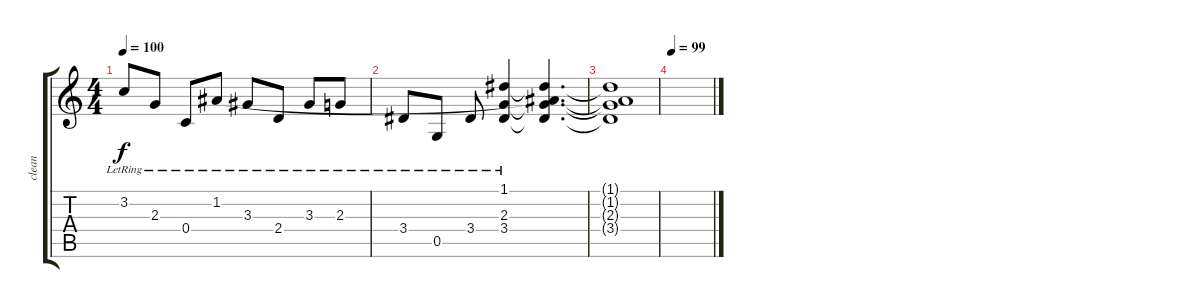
\track ("clean" "clean") {instrument acousticguitarsteel}
\staff {score tabs}
\tuning (D4 A3 F3 C3 G2 C2) {hide}
\ts (4 4)
\tempo 100
\clef g2
\ks c
3.2{lr}.8{dy f} 2.3{lr}.8 0.4{lr}.8 1.2{lr}.8 3.3{lr}.8 2.4{lr}.8 3.3{lr}.8 2.3{lr}.8 |
3.4{lr}.8 0.5{lr}.8 3.4{lr}.8 (1.1{lr} 2.3{lr} 3.4{lr}).4 (1.1{t} 1.2{t} 2.3{t} 3.4{t}).4{d} |
(1.1{t} 1.2{t} 2.3{t} 3.4{t}).1 |
\tempo 99
